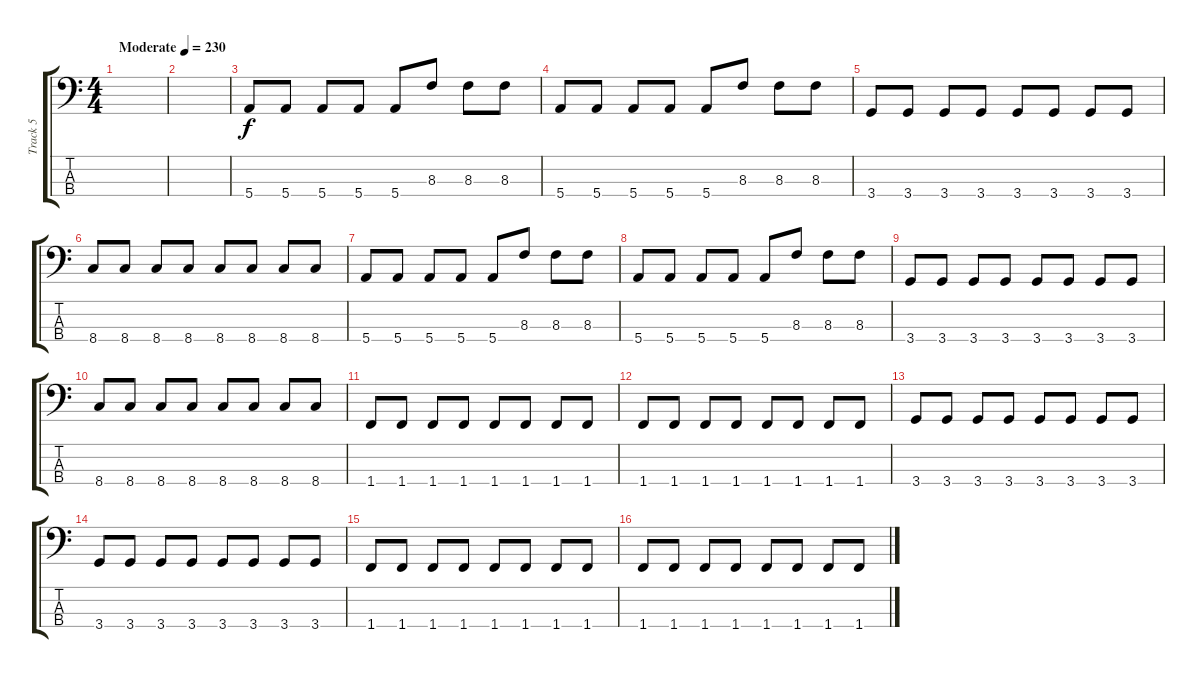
\track ("Track 5" "Track 5") {instrument slapbass1}
\staff {score tabs}
\tuning (G2 D2 A1 E1) {hide}
\ts (4 4)
\tempo (230 "Moderate")
\clef f4
\ks c
|
|
5.4.8 5.4.8 5.4.8 5.4.8 5.4.8 8.3.8 8.3.8 8.3.8 |
5.4.8 5.4.8 5.4.8 5.4.8 5.4.8 8.3.8 8.3.8 8.3.8 |
3.4.8 3.4.8 3.4.8 3.4.8 3.4.8 3.4.8 3.4.8 3.4.8 |
8.4.8 8.4.8 8.4.8 8.4.8 8.4.8 8.4.8 8.4.8 8.4.8 |
5.4.8 5.4.8 5.4.8 5.4.8 5.4.8 8.3.8 8.3.8 8.3.8 |
5.4.8 5.4.8 5.4.8 5.4.8 5.4.8 8.3.8 8.3.8 8.3.8 |
3.4.8 3.4.8 3.4.8 3.4.8 3.4.8 3.4.8 3.4.8 3.4.8 |
8.4.8 8.4.8 8.4.8 8.4.8 8.4.8 8.4.8 8.4.8 8.4.8 |
1.4.8 1.4.8 1.4.8 1.4.8 1.4.8 1.4.8 1.4.8 1.4.8 |
1.4.8 1.4.8 1.4.8 1.4.8 1.4.8 1.4.8 1.4.8 1.4.8 |
3.4.8 3.4.8 3.4.8 3.4.8 3.4.8 3.4.8 3.4.8 3.4.8 |
3.4.8 3.4.8 3.4.8 3.4.8 3.4.8 3.4.8 3.4.8 3.4.8 |
1.4.8 1.4.8 1.4.8 1.4.8 1.4.8 1.4.8 1.4.8 1.4.8 |
1.4.8 1.4.8 1.4.8 1.4.8 1.4.8 1.4.8 1.4.8 1.4.8
